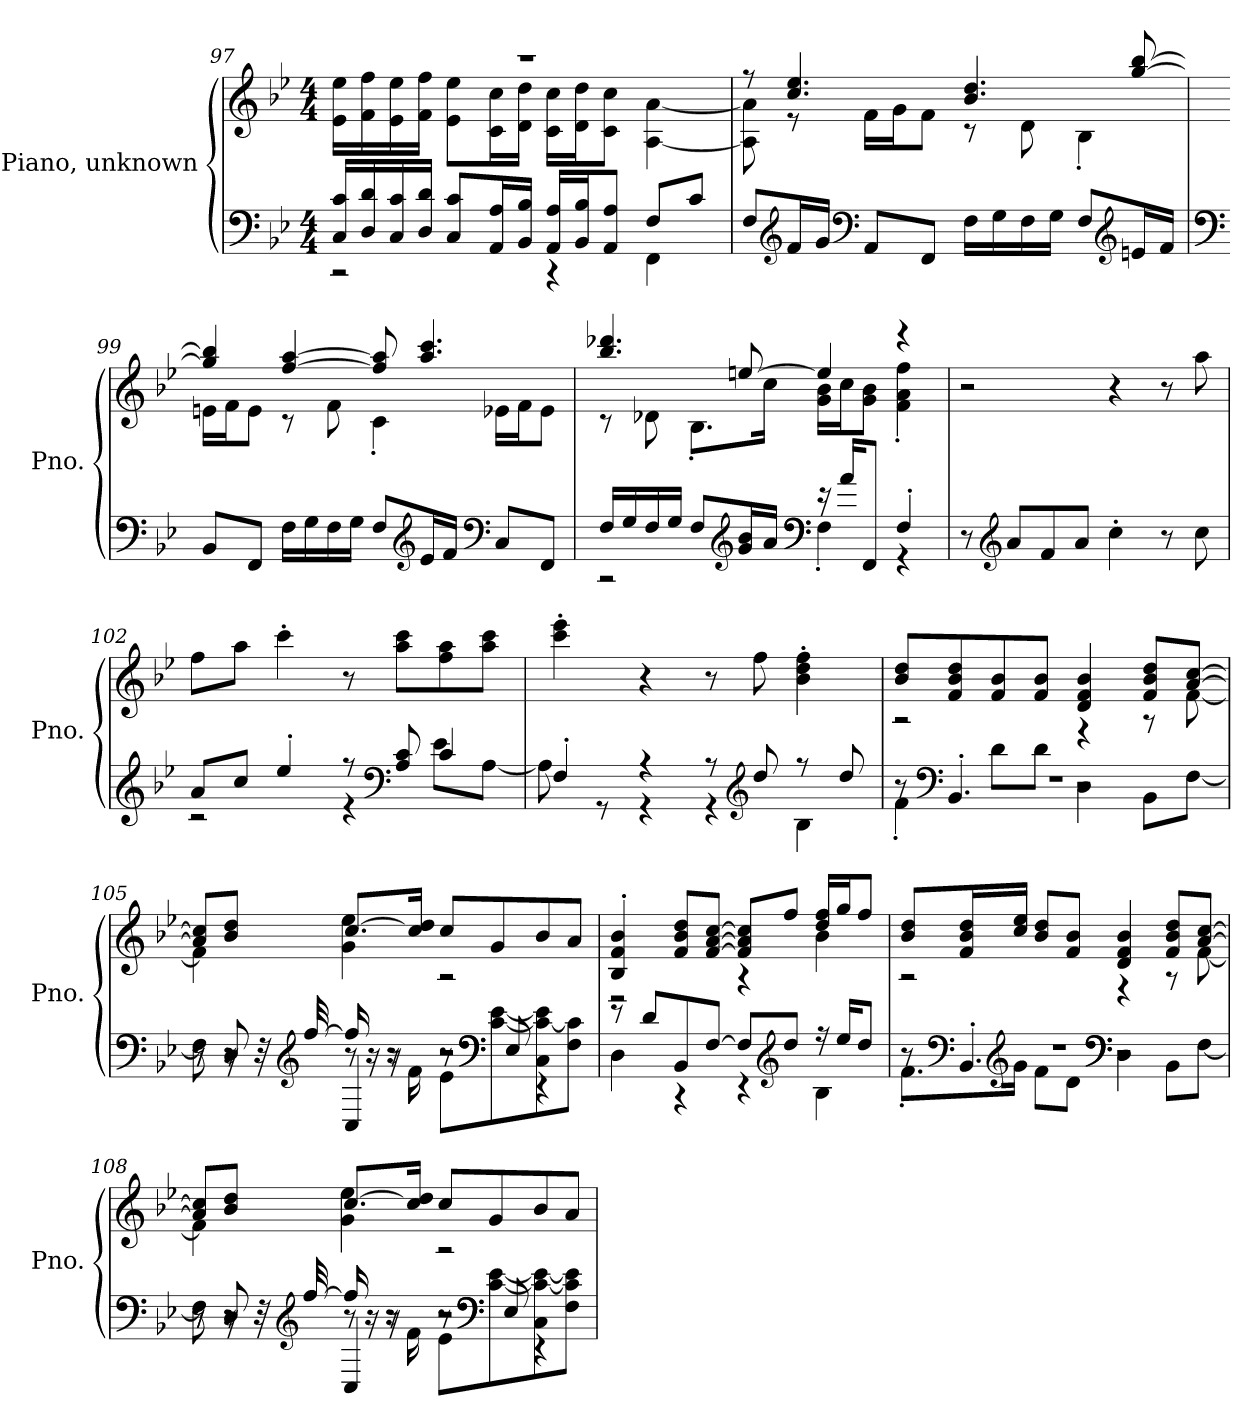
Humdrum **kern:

**kern	**kern
*part1	*part1
*staff2	*staff1
*I"Piano, unknown	*
*I'Pno.	*
*clefF4	*clefG2
*k[b-e-]	*k[b-e-]
*M4/4	*M4/4
=97	=97
*^	*^
16C/ 16c/LL	2r	1r	16e-\ 16ee-\LL
16D/ 16d/	.	.	16f\ 16ff\
16C/ 16c/	.	.	16e-\ 16ee-\
16D/ 16d/JJ	.	.	16f\ 16ff\JJ
8C/ 8c/L	.	.	8e-\ 8ee-\L
16AA/ 16A/L	.	.	16c\ 16cc\L
16BB-/ 16B-/JJ	.	.	16d\ 16dd\JJ
16AA/ 16A/LL	4r	.	16c\ 16cc\LL
16BB-/ 16B-/J	.	.	16d\ 16dd\J
8AA/ 8A/J	.	.	8c\ 8cc\J
8F/L	4FF\	.	[4A\ [4a\
8c/J	.	.	.
*v	*v	*	*
!!LO:LB:g=z	!!
=98	=98	=98
8F/L	8r	8A\] 8a\]
*clefG2	*	*
16f/L	4.cc/ 4.ee-/	8r
16g/JJ	.	.
*clefF4	*	*
8AA/L	.	16f\LL
.	.	16g\J
8FF/J	.	8f\J
16F\LL	4.b-/ 4.dd/	8r
16G\	.	.
16F\	.	8d\
16G\JJ	.	.
8F/L	.	4B-'\
*clefG2	*	*
16en/L	[8gg/ [8bb-/	.
16f/JJ	.	.
=99	=99	=99
*clefF4	*	*
8BB-/L	4gg/] 4bb-/]	16en\LL
.	.	16f\J
8FF/J	.	8e\J
16F\LL	[4ff/ [4aa/	8r
16G\	.	.
16F\	.	8f\
16G\JJ	.	.
8F/L	8ff/] 8aa/]	4c'\
*clefG2	*	*
16e-/L	4.aa/ 4.ccc/	.
16f/JJ	.	.
*clefF4	*	*
8C/L	.	16e-X\LL
.	.	16f\J
8FF/J	.	8e-\J
!!LO:LB:g=z	!!
=100	=100	=100
*^	*	*
16F/LL	2r	4.bb-/ 4.ddd-X/	8r
16G/	.	.	.
16F/	.	.	8d-X\
16G/JJ	.	.	.
8F/L	.	.	8.B-'\L
*clefG2	*	*	*
16g/ 16b-/L	.	[8een/	.
16a/JJ	.	.	16cc\Jk
*clefF4	*	*	*
16r	4F'\	4ee/]	16g\ 16b-\LL
16a/KL	.	.	16cc\J
8FF/J	.	.	8g\ 8b-\J
4F'/	4r	4r	4f\' 4a\' 4ff\'
*v	*v	*	*
*	*v	*v
=101	=101
8r	2r
*clefG2	*
8a/L	.
8f/	.
8a/J	.
4cc'\	4r
8r	8r
8cc\	8aa\
=102	=102
*^	*
8a/L	2r	8ff\L
8cc/J	.	8aa\J
4ee-'/	.	4ccc'\
8r	4r	8r
*clefF4	*	*
8A/ 8c/	.	8aa\ 8ccc\L
4c/	8e-\L	8ff\ 8aa\
.	[8A\J	8aa\ 8ccc\J
!!LO:LB:g=z
=103	=103	=103
4F'/	8A\]	4ccc\' 4eee-\'
.	8r	.
4r	4r	4r
8r	4r	8r
*clefG2	*	*
8dd/	.	8ff\
8r	4B-\	4b-\' 4dd\' 4ff\'
8dd/	.	.
=104	=104	=104
*	*^	*^
1r	4f'\	8r	8b-/ 8dd/L	2r
*clefF4	*	*	*	*
.	.	4.BB-'/	8f/ 8b-/ 8dd/	.
.	8d\L	.	8f/ 8b-/	.
.	8d\J	.	8f/ 8b-/J	.
.	4D\	2r	4d/ 4f/ 4b-/	4r
.	8BB-\L	.	8f/ 8b-/ 8dd/L	8r
.	[8F\J	.	[8a/ [8cc/J	[8f\
=105	=105	=105	=105	=105
8r	8F\]	8r	8a/] 8cc/]L	4f\]
16r	8r	8D/	8b-/ 8dd/J	.
32r	.	.	.	.
*clefG2	*	*	*	*
[32ff/	.	.	.	.
16ff/]	8r	4C/	[8.cc/L	4g\ 4ee-\
16r	.	.	.	.
8r	16r	.	.	.
.	16f\	.	16cc/] 16dd/Jk	.
2r	8e-\L	8r	8cc/L	2r
*clefF4	*	*	*	*
.	[8c\ [8e-\	8E-/	8g/	.
.	8C\ 8c\_ 8e-\]	4r	8b-/	.
.	8F\ 8c\]J	.	8a/J	.
*	*v	*v	*	*
!!LO:LB:g=z	!!
=106	=106	=106	=106
8r	4D\	4B-/' 4f/' 4b-/'	2r
8d/L	.	.	.
8BB-/	4r	8f/ 8b-/ 8dd/L	.
[8F/J	.	[8f/ [8a/ [8cc/J	.
8F/L]	4r	8f/] 8a/] 8cc/]L	4r
*clefG2	*	*	*
8dd/J	.	8ff/J	.
16r	4B-\	16dd/ 16ff/LL	4b-\
16ee-/KL	.	16gg/J	.
8dd/J	.	8ff/J	.
=107	=107	=107	=107
*	*^	*	*
1r	8.f'\L	8r	8b-/ 8dd/L	2r
*clefF4	*	*	*	*
.	.	4.BB-'/	16f/ 16b-/ 16dd/L	.
*clefG2	*	*	*	*
.	16g\Jk	.	16cc/ 16ee-/JJ	.
.	8f\L	.	8b-/ 8dd/L	.
.	8d\J	.	8f/ 8b-/J	.
*clefF4	*	*	*	*
.	4D\	2r	4d/ 4f/ 4b-/	4r
.	8BB-\L	.	8f/ 8b-/ 8dd/L	8r
.	[8F\J	.	[8a/ [8cc/J	[8f\
!!LO:PB:g=z	!!
=108	=108	=108	=108	=108
8r	8F\]	8r	8a/] 8cc/]L	4f\]
16r	8r	8D/	8b-/ 8dd/J	.
32r	.	.	.	.
*clefG2	*	*	*	*
[32ff/	.	.	.	.
16ff/]	8r	4C/	[8.cc/L	4g\ 4ee-\
16r	.	.	.	.
8r	16r	.	.	.
.	16f\	.	16cc/] 16dd/Jk	.
2r	8e-\L	8r	8cc/L	2r
*clefF4	*	*	*	*
.	[8c\ [8e-\	8E-/	8g/	.
.	8C\ 8c\_ 8e-\_	4r	8b-/	.
.	8F\ 8c\] 8e-\]J	.	8a/J	.
*v	*v	*v	*	*
*	*v	*v
=	=
*-	*-
